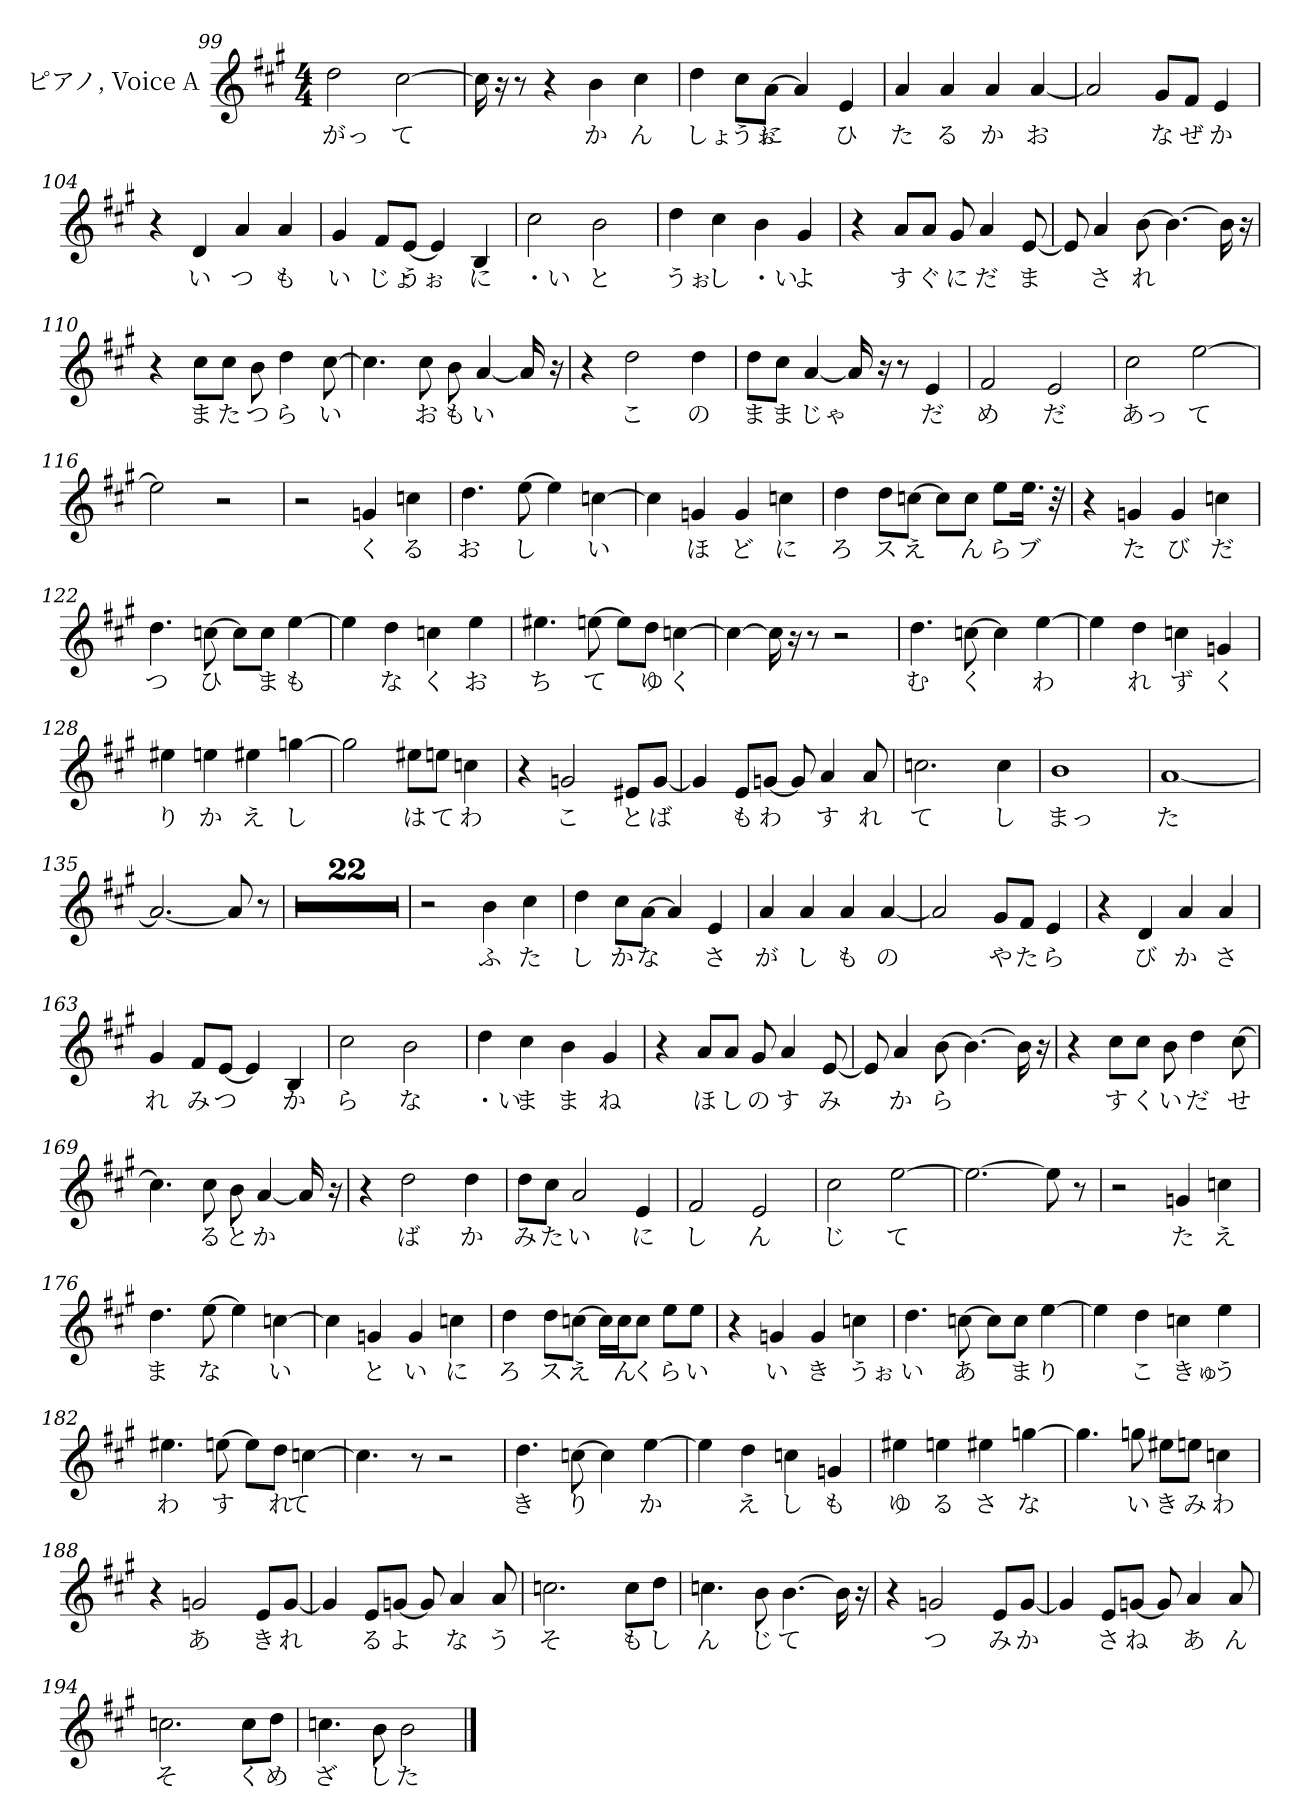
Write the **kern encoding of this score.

**kern	**text
*part1	*part1
*staff1	*staff1
*I"ピアノ, Voice A	*
*clefG2	*
*k[f#c#g#]	*
*M4/4	*
=99	=99
!	!LO:LY:b
2dd\	がっ
!	!LO:LY:b
[2cc#\	て
=100	=100
16cc#\]	.
16r	.
8r	.
4r	.
!	!LO:LY:b
4b\	か
!	!LO:LY:b
4cc#\	ん
!!LO:LB:g=z
=101	=101
!	!LO:LY:b
4dd\	しょ
!	!LO:LY:b
8cc#\L	うぉ
!	!LO:LY:b
[8a\J	に
4a/]	.
!	!LO:LY:b
4e/	ひ
=102	=102
!	!LO:LY:b
4a/	た
!	!LO:LY:b
4a/	る
!	!LO:LY:b
4a/	か
!	!LO:LY:b
[4a/	お
=103	=103
2a/]	.
!	!LO:LY:b
8g#/L	な
!	!LO:LY:b
8f#/J	ぜ
!	!LO:LY:b
4e/	か
=104	=104
4r	.
!	!LO:LY:b
4d/	い
!	!LO:LY:b
4a/	つ
!	!LO:LY:b
4a/	も
=105	=105
!	!LO:LY:b
4g#/	い
!	!LO:LY:b
8f#/L	じょ
!	!LO:LY:b
[8e/J	うぉ
4e/]	.
!	!LO:LY:b
4B/	に
=106	=106
!	!LO:LY:b
2cc#\	・い
!	!LO:LY:b
2b\	と
=107	=107
!	!LO:LY:b
4dd\	うぉ
!	!LO:LY:b
4cc#\	し
!	!LO:LY:b
4b\	・い
!	!LO:LY:b
4g#/	よ
!!LO:LB:g=z
=108	=108
4r	.
!	!LO:LY:b
8a/L	す
!	!LO:LY:b
8a/J	ぐ
!	!LO:LY:b
8g#/	に
!	!LO:LY:b
4a/	だ
!	!LO:LY:b
[8e/	ま
=109	=109
8e/]	.
!	!LO:LY:b
4a/	さ
!	!LO:LY:b
[8b\	れ
4.b\_	.
16b\]	.
16r	.
=110	=110
4r	.
!	!LO:LY:b
8cc#\L	ま
!	!LO:LY:b
8cc#\J	た
!	!LO:LY:b
8b\	つ
!	!LO:LY:b
4dd\	ら
!	!LO:LY:b
[8cc#\	い
=111	=111
4.cc#\]	.
!	!LO:LY:b
8cc#\	お
!	!LO:LY:b
8b\	も
!	!LO:LY:b
[4a/	い
16a/]	.
16r	.
=112	=112
4r	.
!	!LO:LY:b
2dd\	こ
!	!LO:LY:b
4dd\	の
!!LO:LB:g=z
=113	=113
!	!LO:LY:b
8dd\L	ま
!	!LO:LY:b
8cc#\J	ま
!	!LO:LY:b
[4a/	じゃ
16a/]	.
16r	.
8r	.
!	!LO:LY:b
4e/	だ
=114	=114
!	!LO:LY:b
2f#/	め
!	!LO:LY:b
2e/	だ
=115	=115
!	!LO:LY:b
2cc#\	あっ
!	!LO:LY:b
[2ee\	て
=116	=116
2ee\]	.
2r	.
=117	=117
2r	.
!	!LO:LY:b
4gn/	く
!	!LO:LY:b
4ccn\	る
=118	=118
!	!LO:LY:b
4.dd\	お
!	!LO:LY:b
[8ee\	し
4ee\]	.
!	!LO:LY:b
[4ccn\	い
=119	=119
4cc\]	.
!	!LO:LY:b
4gn/	ほ
!	!LO:LY:b
4g/	ど
!	!LO:LY:b
4ccn\	に
!!LO:LB:g=z
=120	=120
!	!LO:LY:b
4dd\	ろ
!	!LO:LY:b
8dd\L	ス
!	!LO:LY:b
[8ccn\J	え
8cc\L]	.
!	!LO:LY:b
8cc\J	ん
!	!LO:LY:b
8ee\L	ら
!	!LO:LY:b
16.ee\Jk	ブ
32r	.
=121	=121
4r	.
!	!LO:LY:b
4gn/	た
!	!LO:LY:b
4g/	び
!	!LO:LY:b
4ccn\	だ
=122	=122
!	!LO:LY:b
4.dd\	つ
!	!LO:LY:b
[8ccn\	ひ
8cc\L]	.
!	!LO:LY:b
8cc\J	ま
!	!LO:LY:b
[4ee\	も
=123	=123
4ee\]	.
!	!LO:LY:b
4dd\	な
!	!LO:LY:b
4ccn\	く
!	!LO:LY:b
4ee\	お
=124	=124
!	!LO:LY:b
4.ee#X\	ち
!	!LO:LY:b
[8een\	て
8ee\L]	.
!	!LO:LY:b
8dd\J	ゆ
!	!LO:LY:b
[4ccn\	く
=125	=125
4cc\_	.
16cc\]	.
16r	.
8r	.
2r	.
!!LO:LB:g=z
=126	=126
!	!LO:LY:b
4.dd\	む
!	!LO:LY:b
[8ccn\	く
4cc\]	.
!	!LO:LY:b
[4ee\	わ
=127	=127
4ee\]	.
!	!LO:LY:b
4dd\	れ
!	!LO:LY:b
4ccn\	ず
!	!LO:LY:b
4gn/	く
=128	=128
!	!LO:LY:b
4ee#X\	り
!	!LO:LY:b
4een\	か
!	!LO:LY:b
4ee#X\	え
!	!LO:LY:b
[4ggn\	し
=129	=129
2gg\]	.
!	!LO:LY:b
8ee#X\L	は
!	!LO:LY:b
8een\J	て
!	!LO:LY:b
4ccn\	わ
=130	=130
4r	.
!	!LO:LY:b
2gn/	こ
!	!LO:LY:b
8e#X/L	と
!	!LO:LY:b
[8g/J	ば
=131	=131
4g/]	.
!	!LO:LY:b
8e/L	も
!	!LO:LY:b
[8gn/J	わ
8g/]	.
!	!LO:LY:b
4a/	す
!	!LO:LY:b
8a/	れ
!!LO:LB:g=z
=132	=132
!	!LO:LY:b
2.ccn\	て
!	!LO:LY:b
4cc\	し
=133	=133
!	!LO:LY:b
1b	まっ
=134	=134
!	!LO:LY:b
[1a	た
=135	=135
2.a/_	.
8a/]	.
8r	.
=136	=136
1r	.
=137	=137
1r	.
=138	=138
1r	.
=139	=139
1r	.
=140	=140
1r	.
=141	=141
1r	.
=142	=142
1r	.
=143	=143
1r	.
=144	=144
1r	.
=145	=145
1r	.
=146	=146
1r	.
!!LO:LB:g=z
=147	=147
1r	.
=148	=148
1r	.
=149	=149
1r	.
=150	=150
1r	.
=151	=151
1r	.
=152	=152
1r	.
=153	=153
1r	.
=154	=154
1r	.
=155	=155
1r	.
=156	=156
1r	.
=157	=157
1r	.
=158	=158
2r	.
!	!LO:LY:b
4b\	ふ
!	!LO:LY:b
4cc#\	た
=159	=159
!	!LO:LY:b
4dd\	し
!	!LO:LY:b
8cc#\L	か
!	!LO:LY:b
[8a\J	な
4a/]	.
!	!LO:LY:b
4e/	さ
!!LO:LB:g=z
=160	=160
!	!LO:LY:b
4a/	が
!	!LO:LY:b
4a/	し
!	!LO:LY:b
4a/	も
!	!LO:LY:b
[4a/	の
=161	=161
2a/]	.
!	!LO:LY:b
8g#/L	や
!	!LO:LY:b
8f#/J	た
!	!LO:LY:b
4e/	ら
=162	=162
4r	.
!	!LO:LY:b
4d/	び
!	!LO:LY:b
4a/	か
!	!LO:LY:b
4a/	さ
=163	=163
!	!LO:LY:b
4g#/	れ
!	!LO:LY:b
8f#/L	み
!	!LO:LY:b
[8e/J	つ
4e/]	.
!	!LO:LY:b
4B/	か
=164	=164
!	!LO:LY:b
2cc#\	ら
!	!LO:LY:b
2b\	な
=165	=165
!	!LO:LY:b
4dd\	・い
!	!LO:LY:b
4cc#\	ま
!	!LO:LY:b
4b\	ま
!	!LO:LY:b
4g#/	ね
=166	=166
4r	.
!	!LO:LY:b
8a/L	ほ
!	!LO:LY:b
8a/J	し
!	!LO:LY:b
8g#/	の
!	!LO:LY:b
4a/	す
!	!LO:LY:b
[8e/	み
!!LO:LB:g=z
=167	=167
8e/]	.
!	!LO:LY:b
4a/	か
!	!LO:LY:b
[8b\	ら
4.b\_	.
16b\]	.
16r	.
=168	=168
4r	.
!	!LO:LY:b
8cc#\L	す
!	!LO:LY:b
8cc#\J	く
!	!LO:LY:b
8b\	い
!	!LO:LY:b
4dd\	だ
!	!LO:LY:b
[8cc#\	せ
=169	=169
4.cc#\]	.
!	!LO:LY:b
8cc#\	る
!	!LO:LY:b
8b\	と
!	!LO:LY:b
[4a/	か
16a/]	.
16r	.
=170	=170
4r	.
!	!LO:LY:b
2dd\	ば
!	!LO:LY:b
4dd\	か
=171	=171
!	!LO:LY:b
8dd\L	み
!	!LO:LY:b
8cc#\J	た
!	!LO:LY:b
2a/	い
!	!LO:LY:b
4e/	に
=172	=172
!	!LO:LY:b
2f#/	し
!	!LO:LY:b
2e/	ん
=173	=173
!	!LO:LY:b
2cc#\	じ
!	!LO:LY:b
[2ee\	て
!!LO:LB:g=z
=174	=174
2.ee\_	.
8ee\]	.
8r	.
=175	=175
2r	.
!	!LO:LY:b
4gn/	た
!	!LO:LY:b
4ccn\	え
=176	=176
!	!LO:LY:b
4.dd\	ま
!	!LO:LY:b
[8ee\	な
4ee\]	.
!	!LO:LY:b
[4ccn\	い
=177	=177
4cc\]	.
!	!LO:LY:b
4gn/	と
!	!LO:LY:b
4g/	い
!	!LO:LY:b
4ccn\	に
=178	=178
!	!LO:LY:b
4dd\	ろ
!	!LO:LY:b
8dd\L	ス
!	!LO:LY:b
[8ccn\J	え
16cc\LL]	.
!	!LO:LY:b
16cc\J	ん
!	!LO:LY:b
8cc\J	く
!	!LO:LY:b
8ee\L	ら
!	!LO:LY:b
8ee\J	い
=179	=179
4r	.
!	!LO:LY:b
4gn/	い
!	!LO:LY:b
4g/	き
!	!LO:LY:b
4ccn\	うぉ
!!LO:PB:g=z
=180	=180
!	!LO:LY:b
4.dd\	い
!	!LO:LY:b
[8ccn\	あ
8cc\L]	.
!	!LO:LY:b
8cc\J	ま
!	!LO:LY:b
[4ee\	り
=181	=181
4ee\]	.
!	!LO:LY:b
4dd\	こ
!	!LO:LY:b
4ccn\	きゅ
!	!LO:LY:b
4ee\	う
=182	=182
!	!LO:LY:b
4.ee#X\	わ
!	!LO:LY:b
[8een\	す
8ee\L]	.
!	!LO:LY:b
8dd\J	れ
!	!LO:LY:b
[4ccn\	て
=183	=183
4.cc\]	.
8r	.
2r	.
=184	=184
!	!LO:LY:b
4.dd\	き
!	!LO:LY:b
[8ccn\	り
4cc\]	.
!	!LO:LY:b
[4ee\	か
=185	=185
4ee\]	.
!	!LO:LY:b
4dd\	え
!	!LO:LY:b
4ccn\	し
!	!LO:LY:b
4gn/	も
!!LO:LB:g=z
=186	=186
!	!LO:LY:b
4ee#X\	ゆ
!	!LO:LY:b
4een\	る
!	!LO:LY:b
4ee#X\	さ
!	!LO:LY:b
[4ggn\	な
=187	=187
4.gg\]	.
!	!LO:LY:b
8ggn\	い
!	!LO:LY:b
8ee#X\L	き
!	!LO:LY:b
8een\J	み
!	!LO:LY:b
4ccn\	わ
=188	=188
4r	.
!	!LO:LY:b
2gn/	あ
!	!LO:LY:b
8e/L	き
!	!LO:LY:b
[8g/J	れ
=189	=189
4g/]	.
!	!LO:LY:b
8e/L	る
!	!LO:LY:b
[8gn/J	よ
8g/]	.
!	!LO:LY:b
4a/	な
!	!LO:LY:b
8a/	う
=190	=190
!	!LO:LY:b
2.ccn\	そ
!	!LO:LY:b
8cc\L	も
!	!LO:LY:b
8dd\J	し
=191	=191
!	!LO:LY:b
4.ccn\	ん
!	!LO:LY:b
8b\	じ
!	!LO:LY:b
[4.b\	て
16b\]	.
16r	.
!!LO:LB:g=z
=192	=192
4r	.
!	!LO:LY:b
2gn/	つ
!	!LO:LY:b
8e/L	み
!	!LO:LY:b
[8g/J	か
=193	=193
4g/]	.
!	!LO:LY:b
8e/L	さ
!	!LO:LY:b
[8gn/J	ね
8g/]	.
!	!LO:LY:b
4a/	あ
!	!LO:LY:b
8a/	ん
=194	=194
!	!LO:LY:b
2.ccn\	そ
!	!LO:LY:b
8cc\L	く
!	!LO:LY:b
8dd\J	め
=195	=195
!	!LO:LY:b
4.ccn\	ざ
!	!LO:LY:b
8b\	し
!	!LO:LY:b
2b\	た
==	==
*-	*-
